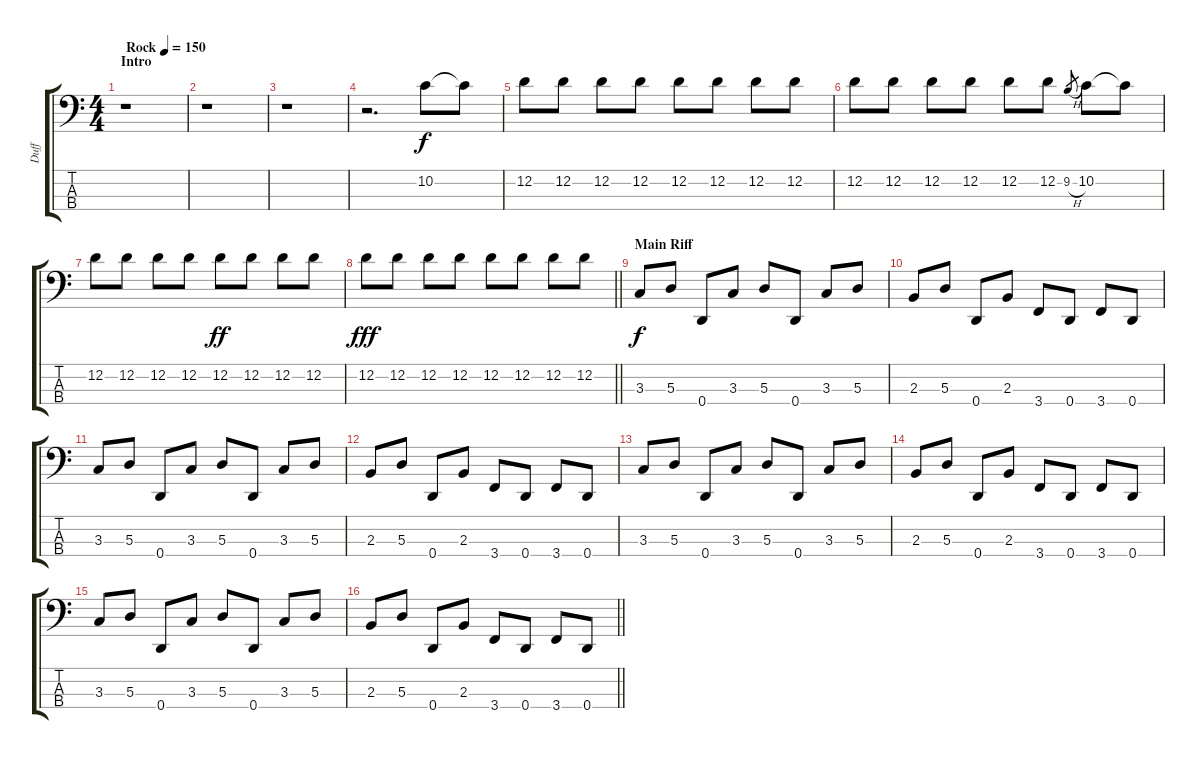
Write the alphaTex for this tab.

\track ("Duff" "Duff") {instrument electricbasspick}
\staff {score tabs}
\tuning (G2 D2 A1 D1) {hide}
\ts (4 4)
\section ("" "Intro")
\tempo (150 "Rock")
\clef f4
\ks c
r.1{dy f volume 12 instrument electricbasspick} |
r.1 |
r.1 |
r.2{d} 10.2.8 10.2{t}.8 |
12.2.8 12.2.8 12.2.8 12.2.8 12.2.8 12.2.8 12.2.8 12.2.8 |
12.2.8 12.2.8 12.2.8 12.2.8 12.2.8 12.2.8 9.2{h}.8{gr} 10.2.8 10.2{t}.8 |
12.2.8 12.2.8 12.2.8 12.2.8 12.2.8{dy ff} 12.2.8 12.2.8 12.2.8 |
\barLineRight lightlight
12.2.8{dy fff} 12.2.8 12.2.8 12.2.8 12.2.8 12.2.8 12.2.8 12.2.8 |
\section ("" "Main Riff")
3.3.8{dy f} 5.3.8 0.4.8 3.3.8 5.3.8 0.4.8 3.3.8 5.3.8 |
2.3.8 5.3.8 0.4.8 2.3.8 3.4.8 0.4.8 3.4.8 0.4.8 |
3.3.8 5.3.8 0.4.8 3.3.8 5.3.8 0.4.8 3.3.8 5.3.8 |
2.3.8 5.3.8 0.4.8 2.3.8 3.4.8 0.4.8 3.4.8 0.4.8 |
3.3.8 5.3.8 0.4.8 3.3.8 5.3.8 0.4.8 3.3.8 5.3.8 |
2.3.8 5.3.8 0.4.8 2.3.8 3.4.8 0.4.8 3.4.8 0.4.8 |
3.3.8 5.3.8 0.4.8 3.3.8 5.3.8 0.4.8 3.3.8 5.3.8 |
\barLineRight lightlight
2.3.8 5.3.8 0.4.8 2.3.8 3.4.8 0.4.8 3.4.8 0.4.8
